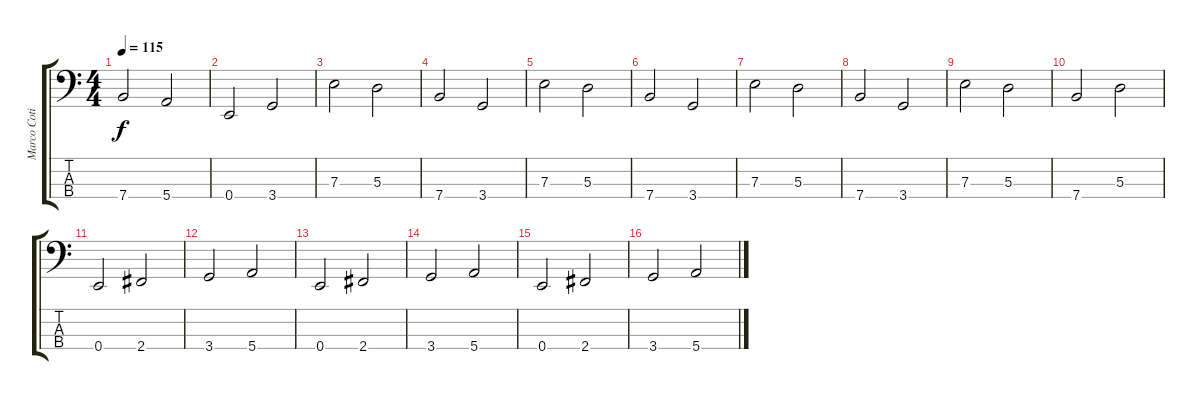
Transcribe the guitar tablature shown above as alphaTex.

\track ("Marco Coti Zelati" "Marco Coti") {instrument electricbassfinger}
\staff {score tabs}
\tuning (G2 D2 A1 E1) {hide}
\ts (4 4)
\tempo 115
\clef f4
\ks c
7.4.2{dy f} 5.4.2 |
0.4.2 3.4.2 |
7.3.2 5.3.2 |
7.4.2 3.4.2 |
7.3.2 5.3.2 |
7.4.2 3.4.2 |
7.3.2 5.3.2 |
7.4.2 3.4.2 |
7.3.2 5.3.2 |
7.4.2 5.3.2 |
0.4.2 2.4.2 |
3.4.2 5.4.2 |
0.4.2 2.4.2 |
3.4.2 5.4.2 |
0.4.2 2.4.2 |
3.4.2 5.4.2
